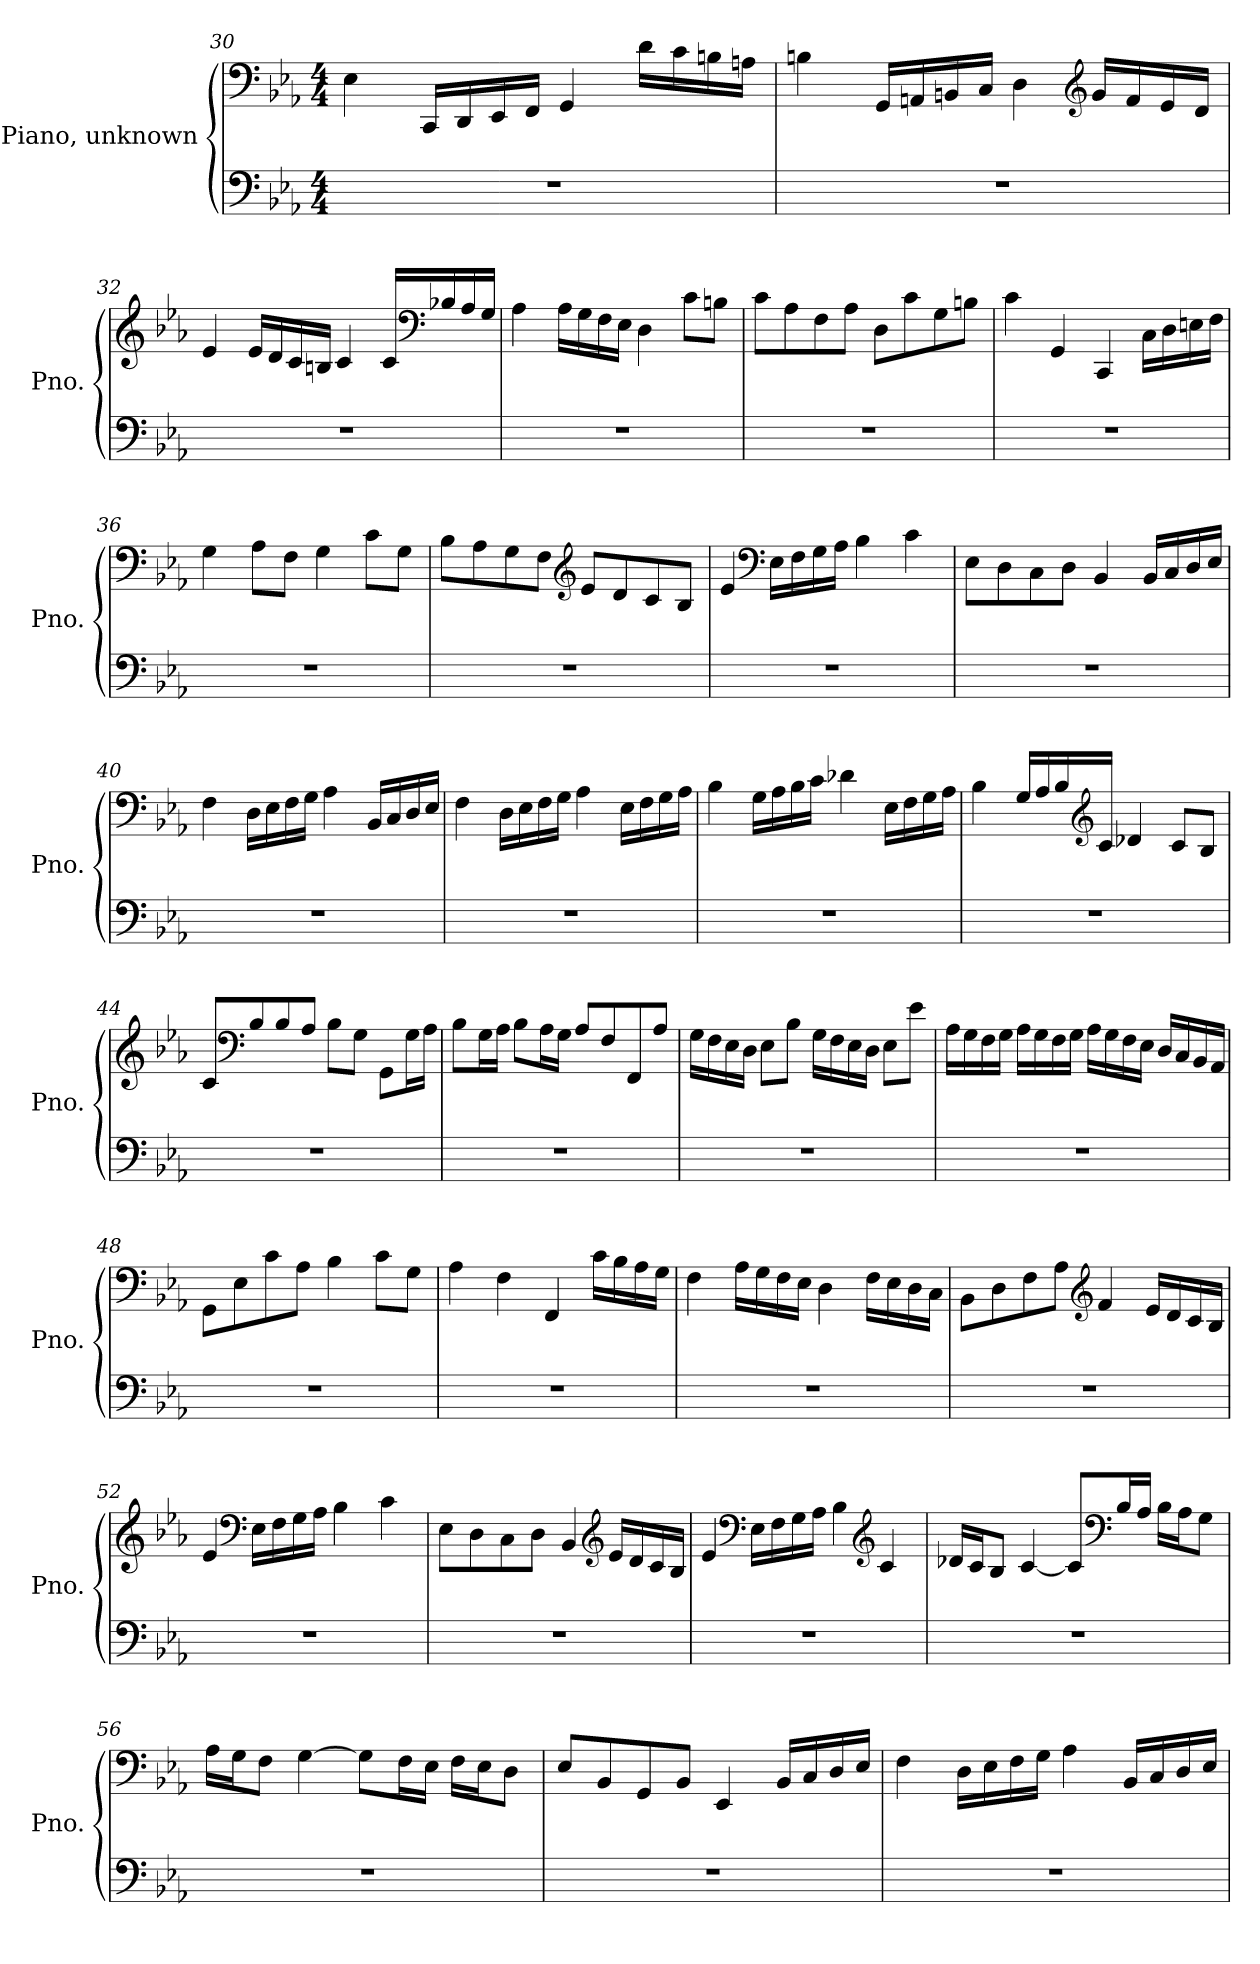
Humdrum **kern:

**kern	**kern
*part1	*part1
*staff2	*staff1
*I"Piano, unknown	*
*I'Pno.	*
!!LO:PB:g=z
*clefF4	*clefF4
*k[b-e-a-]	*k[b-e-a-]
*M4/4	*M4/4
=30	=30
1r	4E-\
.	16CC/LL
.	16DD/
.	16EE-/
.	16FF/JJ
.	4GG/
.	16d\LL
.	16c\
.	16Bn\
.	16An\JJ
=31	=31
1r	4Bn\
.	16GG/LL
.	16AAn/
.	16BBn/
.	16C/JJ
.	4D\
*	*clefG2
.	16g/LL
.	16f/
.	16e-/
.	16d/JJ
=32	=32
1r	4e-/
.	16e-/LL
.	16d/
.	16c/
.	16Bn/JJ
.	4c/
.	16c/LL
*	*clefF4
.	16B-X/
.	16A-/
.	16G/JJ
!!LO:LB:g=z
=33	=33
1r	4A-\
.	16A-\LL
.	16G\
.	16F\
.	16E-\JJ
.	4D\
.	8c\L
.	8Bn\J
=34	=34
1r	8c\L
.	8A-\
.	8F\
.	8A-\J
.	8D\L
.	8c\
.	8G\
.	8Bn\J
=35	=35
1r	4c\
.	4GG/
.	4CC/
.	16C\LL
.	16D\
.	16En\
.	16F\JJ
=36	=36
1r	4G\
.	8A-\L
.	8F\J
.	4G\
.	8c\L
.	8G\J
=37	=37
1r	8B-\L
.	8A-\
.	8G\
.	8F\J
*	*clefG2
.	8e-/L
.	8d/
.	8c/
.	8B-/J
!!LO:LB:g=z
=38	=38
1r	4e-/
*	*clefF4
.	16E-\LL
.	16F\
.	16G\
.	16A-\JJ
.	4B-\
.	4c\
=39	=39
1r	8E-\L
.	8D\
.	8C\
.	8D\J
.	4BB-/
.	16BB-/LL
.	16C/
.	16D/
.	16E-/JJ
=40	=40
1r	4F\
.	16D\LL
.	16E-\
.	16F\
.	16G\JJ
.	4A-\
.	16BB-/LL
.	16C/
.	16D/
.	16E-/JJ
=41	=41
1r	4F\
.	16D\LL
.	16E-\
.	16F\
.	16G\JJ
.	4A-\
.	16E-\LL
.	16F\
.	16G\
.	16A-\JJ
!!LO:LB:g=z
=42	=42
1r	4B-\
.	16G\LL
.	16A-\
.	16B-\
.	16c\JJ
.	4d-X\
.	16E-\LL
.	16F\
.	16G\
.	16A-\JJ
=43	=43
1r	4B-\
.	16G/LL
.	16A-/
.	16B-/
*	*clefG2
.	16c/JJ
.	4d-X/
.	8c/L
.	8B-/J
=44	=44
1r	8c/L
*	*clefF4
.	8B-/
.	8B-/
.	8A-/J
.	8B-\L
.	8G\J
.	8GG\L
.	16G\L
.	16A-\JJ
=45	=45
1r	8B-\L
.	16G\L
.	16A-\JJ
.	8B-\L
.	16A-\L
.	16G\JJ
.	8A-/L
.	8F/
.	8FF/
.	8A-/J
!!LO:LB:g=z
=46	=46
1r	16G\LL
.	16F\
.	16E-\
.	16D\JJ
.	8E-\L
.	8B-\J
.	16G\LL
.	16F\
.	16E-\
.	16D\JJ
.	8E-\L
.	8e-\J
=47	=47
1r	16A-\LL
.	16G\
.	16F\
.	16G\JJ
.	16A-\LL
.	16G\
.	16F\
.	16G\JJ
.	16A-\LL
.	16G\
.	16F\
.	16E-\JJ
.	16D/LL
.	16C/
.	16BB-/
.	16AA-/JJ
=48	=48
1r	8GG\L
.	8E-\
.	8c\
.	8A-\J
.	4B-\
.	8c\L
.	8G\J
=49	=49
1r	4A-\
.	4F\
.	4FF/
.	16c\LL
.	16B-\
.	16A-\
.	16G\JJ
!!LO:LB:g=z
=50	=50
1r	4F\
.	16A-\LL
.	16G\
.	16F\
.	16E-\JJ
.	4D\
.	16F\LL
.	16E-\
.	16D\
.	16C\JJ
=51	=51
1r	8BB-\L
.	8D\
.	8F\
.	8A-\J
*	*clefG2
.	4f/
.	16e-/LL
.	16d/
.	16c/
.	16B-/JJ
=52	=52
1r	4e-/
*	*clefF4
.	16E-\LL
.	16F\
.	16G\
.	16A-\JJ
.	4B-\
.	4c\
=53	=53
1r	8E-\L
.	8D\
.	8C\
.	8D\J
.	4BB-/
*	*clefG2
.	16e-/LL
.	16d/
.	16c/
.	16B-/JJ
!!LO:PB:g=z
=54	=54
1r	4e-/
*	*clefF4
.	16E-\LL
.	16F\
.	16G\
.	16A-\JJ
.	4B-\
*	*clefG2
.	4c/
=55	=55
1r	16d-X/LL
.	16c/J
.	8B-/J
.	[4c/
.	8c/L]
*	*clefF4
.	16B-/L
.	16A-/JJ
.	16B-\LL
.	16A-\J
.	8G\J
=56	=56
1r	16A-\LL
.	16G\J
.	8F\J
.	[4G\
.	8G\L]
.	16F\L
.	16E-\JJ
.	16F\LL
.	16E-\J
.	8D\J
=57	=57
1r	8E-/L
.	8BB-/
.	8GG/
.	8BB-/J
.	4EE-/
.	16BB-/LL
.	16C/
.	16D/
.	16E-/JJ
!!LO:LB:g=z
=58	=58
1r	4F\
.	16D\LL
.	16E-\
.	16F\
.	16G\JJ
.	4A-\
.	16BB-/LL
.	16C/
.	16D/
.	16E-/JJ
=	=
*-	*-
